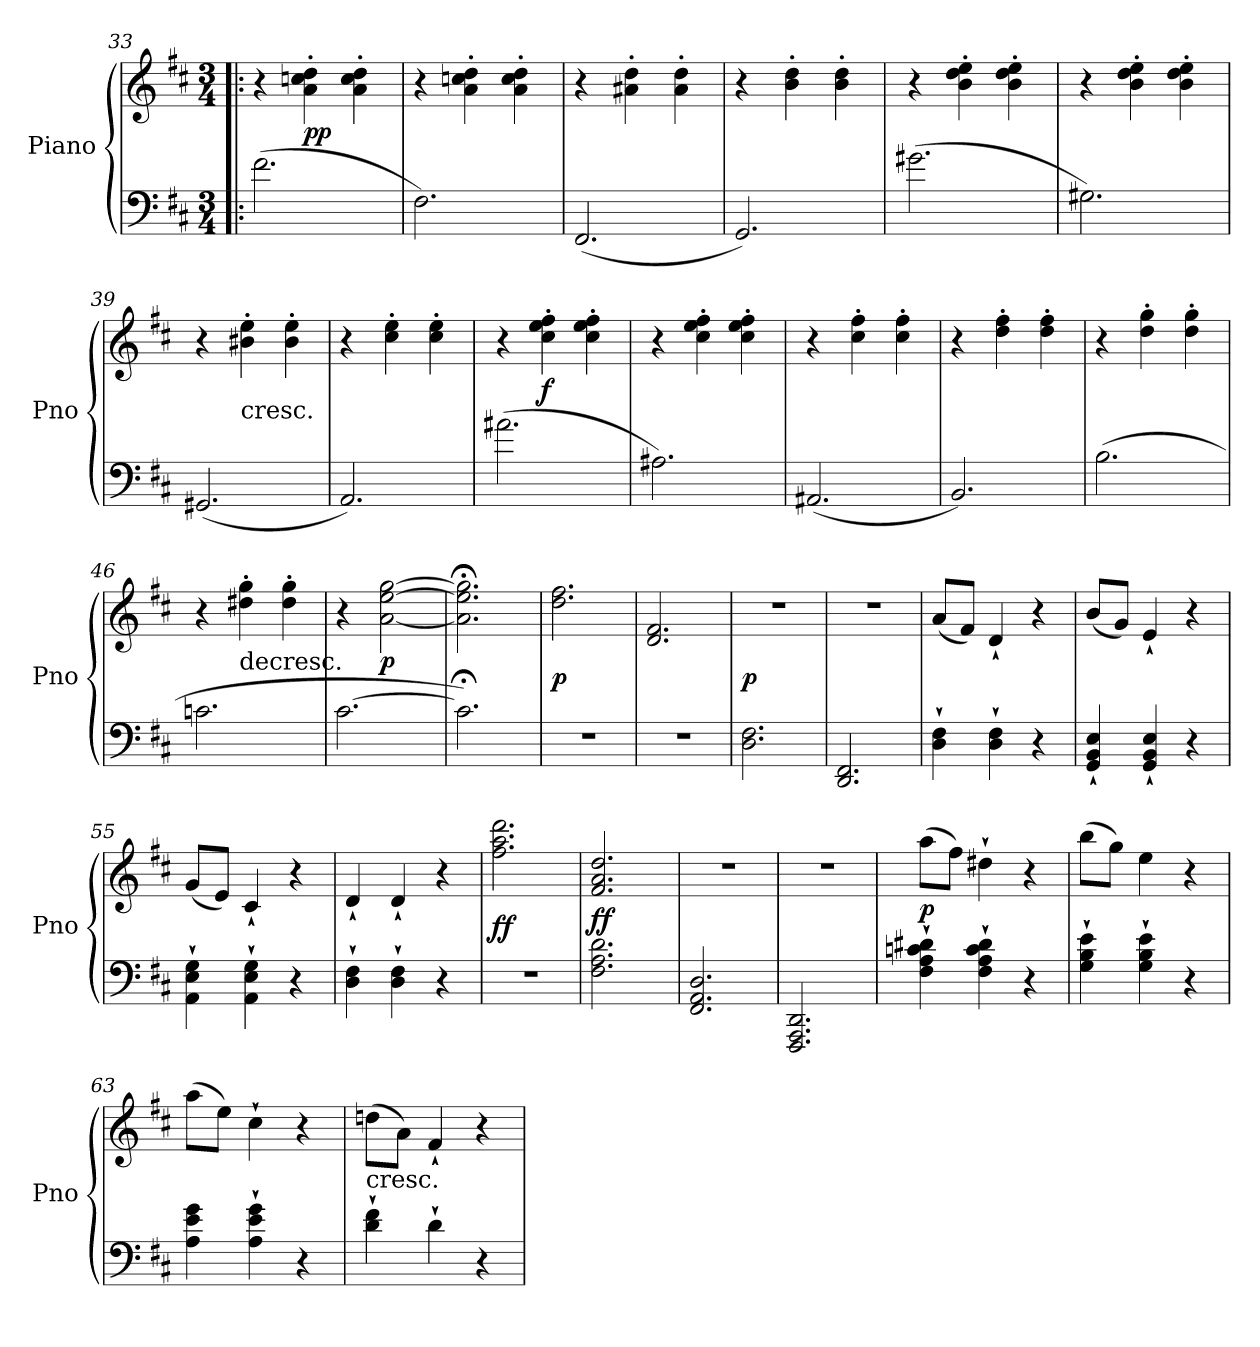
**kern	**kern	**dynam
*part1	*part1	*part1
*staff2	*staff1	*staff1/2
*I"Piano	*	*
*I'Pno	*	*
*clefF4	*clefG2	*
*k[f#c#]	*k[f#c#]	*
*D:	*D:	*
*M3/4	*M3/4	*
=33!|:	=33!|:	=33!|:
(2.f#\	4r	.
.	4a'\ 4ccn'\ 4dd'\	pp
.	4a'\ 4cc'\ 4dd'\	.
=34	=34	=34
2.F#\)	4r	.
.	4a'\ 4ccn'\ 4dd'\	.
.	4a'\ 4cc'\ 4dd'\	.
=35	=35	=35
(2.FF#/	4r	.
.	4a#X'\ 4dd'\	.
.	4a#'\ 4dd'\	.
=36	=36	=36
2.GG/)	4r	.
.	4b'\ 4dd'\	.
.	4b'\ 4dd'\	.
=37	=37	=37
(2.g#X\	4r	.
.	4b'\ 4dd'\ 4ee'\	.
.	4b'\ 4dd'\ 4ee'\	.
=38	=38	=38
2.G#X\)	4r	.
.	4b'\ 4dd'\ 4ee'\	.
.	4b'\ 4dd'\ 4ee'\	.
=39	=39	=39
(2.GG#X/	4r	.
!	!LO:TX:c:t=cresc.	!
.	4b#X'\ 4ee'\	.
.	4b#'\ 4ee'\	.
=40	=40	=40
2.AA/)	4r	.
.	4cc#'\ 4ee'\	.
.	4cc#'\ 4ee'\	.
=41	=41	=41
(2.a#X\	4r	.
.	4cc#'\ 4ee'\ 4ff#'\	f
.	4cc#'\ 4ee'\ 4ff#'\	.
=42	=42	=42
2.A#X\)	4r	.
.	4cc#'\ 4ee'\ 4ff#'\	.
.	4cc#'\ 4ee'\ 4ff#'\	.
=43	=43	=43
(2.AA#X/	4r	.
.	4cc#'\ 4ff#'\	.
.	4cc#'\ 4ff#'\	.
=44	=44	=44
2.BB/)	4r	.
.	4dd'\ 4ff#'\	.
.	4dd'\ 4ff#'\	.
=45	=45	=45
(2.B\	4r	.
.	4dd'\ 4gg'\	.
.	4dd'\ 4gg'\	.
=46	=46	=46
2.cn\	4r	.
!	!LO:TX:c:t=decresc.	!
.	4dd#X'\ 4gg'\	.
.	4dd#'\ 4gg'\	.
=47	=47	=47
[2.c#\	4r	.
.	[2a\ [2ee\ [2gg\	p
=48	=48	=48
2.c#;<\])	2.a];<\ 2.ee];<\ 2.gg];<\	.
=49	=49	=49
2.r	2.dd\ 2.ff#\	p
=50	=50	=50
2.r	2.d/ 2.f#/	.
=51	=51	=51
2.D\ 2.F#\	2.r	p
=52	=52	=52
2.DD/ 2.FF#/	2.r	.
=53	=53	=53
4D`\ 4F#`\	(8a/L	.
.	8f#/J)	.
4D`\ 4F#`\	4d`/	.
4r	4r	.
=54	=54	=54
4GG`/ 4BB`/ 4E`/	(8b/L	.
.	8g/J)	.
4GG`/ 4BB`/ 4E`/	4e`/	.
4r	4r	.
=55	=55	=55
4AA`\ 4E`\ 4G`\	(8g/L	.
.	8e/J)	.
4AA`\ 4E`\ 4G`\	4c#`/	.
4r	4r	.
=56	=56	=56
4D`\ 4F#`\	4d`/	.
4D`\ 4F#`\	4d`/	.
4r	4r	.
=57	=57	=57
2.r	2.ff#\ 2.aa\ 2.ddd\	ff
=58	=58	=58
2.F#\ 2.A\ 2.d\	2.f#/ 2.a/ 2.dd/	ff
=59	=59	=59
2.FF#/ 2.AA/ 2.D/	2.r	.
=60	=60	=60
2.FFF#/ 2.AAA/ 2.DD/	2.r	.
=61	=61	=61
4F#`\ 4A`\ 4cn`\ 4d#X`\	(8aa\L	p
.	8ff#\J)	.
4F#`\ 4A`\ 4c`\ 4d#`\	4dd#X`\	.
4r	4r	.
=62	=62	=62
4G`\ 4B`\ 4e`\	(8bb\L	.
.	8gg\J)	.
4G`\ 4B`\ 4e`\	4ee\	.
4r	4r	.
=63	=63	=63
4A\ 4e\ 4g\	(8aa\L	.
.	8ee\J)	.
4A`\ 4e`\ 4g`\	4cc#`\	.
4r	4r	.
=64	=64	=64
!	!LO:TX:c:t=cresc.	!
4d`\ 4f#`\	(8ddn\L	.
.	8a\J)	.
4d`\	4f#`/	.
4r	4r	.
=	=	=
*-	*-	*-
